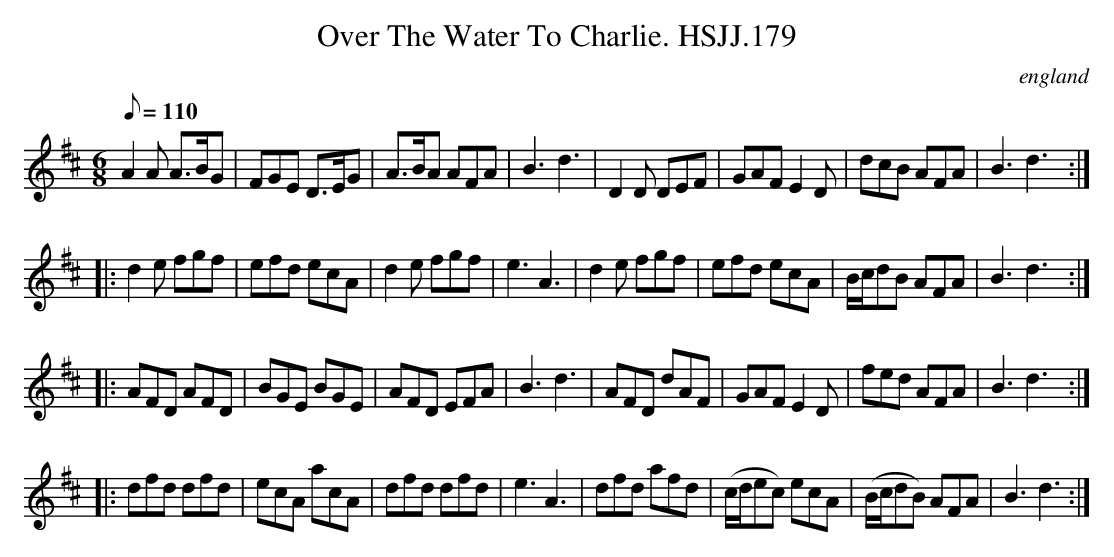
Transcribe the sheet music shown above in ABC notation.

X:1
T:Over The Water To Charlie. HSJJ.179
O:england
M:6/8
L:1/8
Q:110
K:D
A2A A>BG|FGE D>EG|A>BA AFA|B3d3|D2D DEF|GAFE2D|dcB AFA|B3d3:|
|:d2e fgf|efd ecA|d2e fgf|e3A3|d2e fgf|efd ecA|B/c/dB AFA|B3d3:|
|:AFD AFD|BGE BGE|AFD EFA|B3d3|AFD dAF|GAFE2D|fed AFA|B3d3:|
|:dfd dfd|ecA acA|dfd dfd|e3A3|dfd afd|(c/d/ec) ecA|(B/c/dB) AFA|B3d3:|
]
